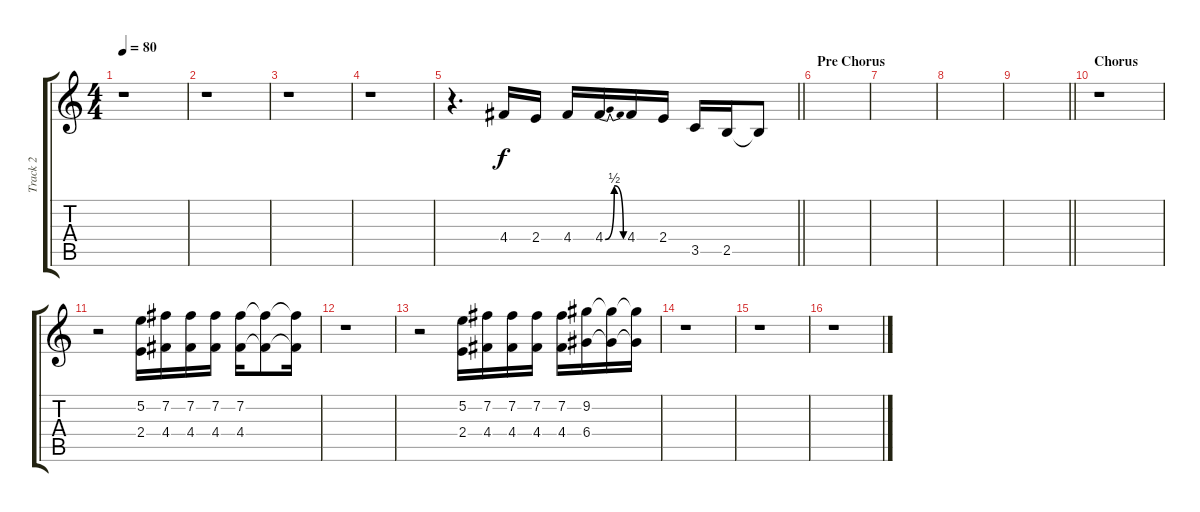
\track ("Track 2" "Track 2") {instrument acousticguitarsteel}
\staff {score tabs}
\tuning (E4 B3 G3 D3 A2 E2) {hide}
\ts (4 4)
\tempo 80
\clef g2
\ks c
r.1{dy f} |
r.1 |
r.1 |
r.1 |
\barLineRight lightlight
r.4{d} 4.4.16 2.4.16 4.4.16 4.4{be (bendrelease 0 0 10 2 20 2 60 0)}.16 4.4.16 2.4.16 3.5.16 2.5.16 2.5{t}.8 |
\section ("" "Pre Chorus")
|
|
|
\barLineRight lightlight
|
\section ("" "Chorus")
r.1 |
r.2 (5.2 2.4).16 (7.2 4.4).16 (7.2 4.4).16 (7.2 4.4).16 (7.2 4.4).16 (7.2{t} 4.4{t}).8 (7.2{t} 4.4{t}).16 |
r.1 |
r.2 (5.2 2.4).16 (7.2 4.4).16 (7.2 4.4).16 (7.2 4.4).16 (7.2 4.4).16 (9.2 6.4).16 (9.2{t} 6.4{t}).16 (9.2{t} 6.4{t}).16 |
r.1 |
r.1 |
r.1
